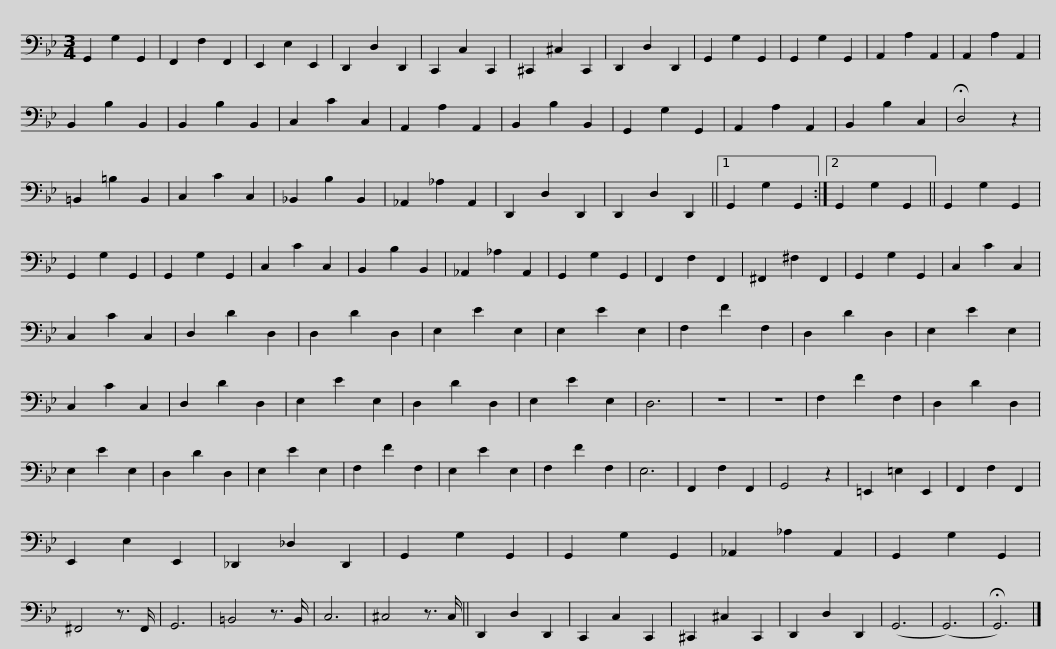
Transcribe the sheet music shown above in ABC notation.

X:1
L:1/8
M:3/4
I:linebreak $
K:Bb
V:1 bass
V:1
 G,,2 G,2 G,,2 | F,,2 F,2 F,,2 | E,,2 E,2 E,,2 | D,,2 D,2 D,,2 | C,,2 C,2 C,,2 | %5
 ^C,,2 ^C,2 C,,2 | D,,2 D,2 D,,2 | G,,2 G,2 G,,2 | G,,2 G,2 G,,2 | A,,2 A,2 A,,2 | %10
 A,,2 A,2 A,,2 | B,,2 B,2 B,,2 |$ B,,2 B,2 B,,2 | C,2 C2 C,2 | A,,2 A,2 A,,2 | %15
 B,,2 B,2 B,,2 | G,,2 G,2 G,,2 | A,,2 A,2 A,,2 | B,,2 B,2 C,2 | !fermata!D,4 z2 | %20
 =B,,2 =B,2 B,,2 | C,2 C2 C,2 | _B,,2 B,2 B,,2 | _A,,2 _A,2 A,,2 |$ D,,2 D,2 D,,2 | %25
 D,,2 D,2 D,,2 ||1 G,,2 G,2 G,,2 :|2 G,,2 G,2 G,,2 || G,,2 G,2 G,,2 | G,,2 G,2 G,,2 | %30
 G,,2 G,2 G,,2 | C,2 C2 C,2 | B,,2 B,2 B,,2 | _A,,2 _A,2 A,,2 | G,,2 G,2 G,,2 | %35
 F,,2 F,2 F,,2 |$ ^F,,2 ^F,2 F,,2 | G,,2 G,2 G,,2 | C,2 C2 C,2 | C,2 C2 C,2 | %40
 D,2 D2 D,2 | D,2 D2 D,2 | E,2 E2 E,2 | E,2 E2 E,2 | F,2 F2 F,2 | %45
 D,2 D2 D,2 | E,2 E2 E,2 | C,2 C2 C,2 | D,2 D2 D,2 |$ E,2 E2 E,2 | %50
 D,2 D2 D,2 | E,2 E2 E,2 | D,6 | z6 | z6 | %55
 F,2 F2 F,2 | D,2 D2 D,2 | E,2 E2 E,2 | D,2 D2 D,2 | E,2 E2 E,2 | %60
 F,2 F2 F,2 | E,2 E2 E,2 | F,2 F2 F,2 |$ E,6 | F,,2 F,2 F,,2 | %65
 G,,4 z2 | =E,,2 =E,2 E,,2 | F,,2 F,2 F,,2 | E,,2 E,2 E,,2 | _D,,2 _D,2 D,,2 | %70
 G,,2 G,2 G,,2 | G,,2 G,2 G,,2 | _A,,2 _A,2 A,,2 | G,,2 G,2 G,,2 | ^F,,4 z3/2 F,,/ | %75
 G,,6 |$ =B,,4 z3/2 B,,/ | C,6 | ^C,4 z3/2 C,/ || D,,2 D,2 D,,2 | %80
 C,,2 C,2 C,,2 | ^C,,2 ^C,2 C,,2 | D,,2 D,2 D,,2 | (G,,6 | (G,,6) | %85
 !fermata!G,,6) |] %86
